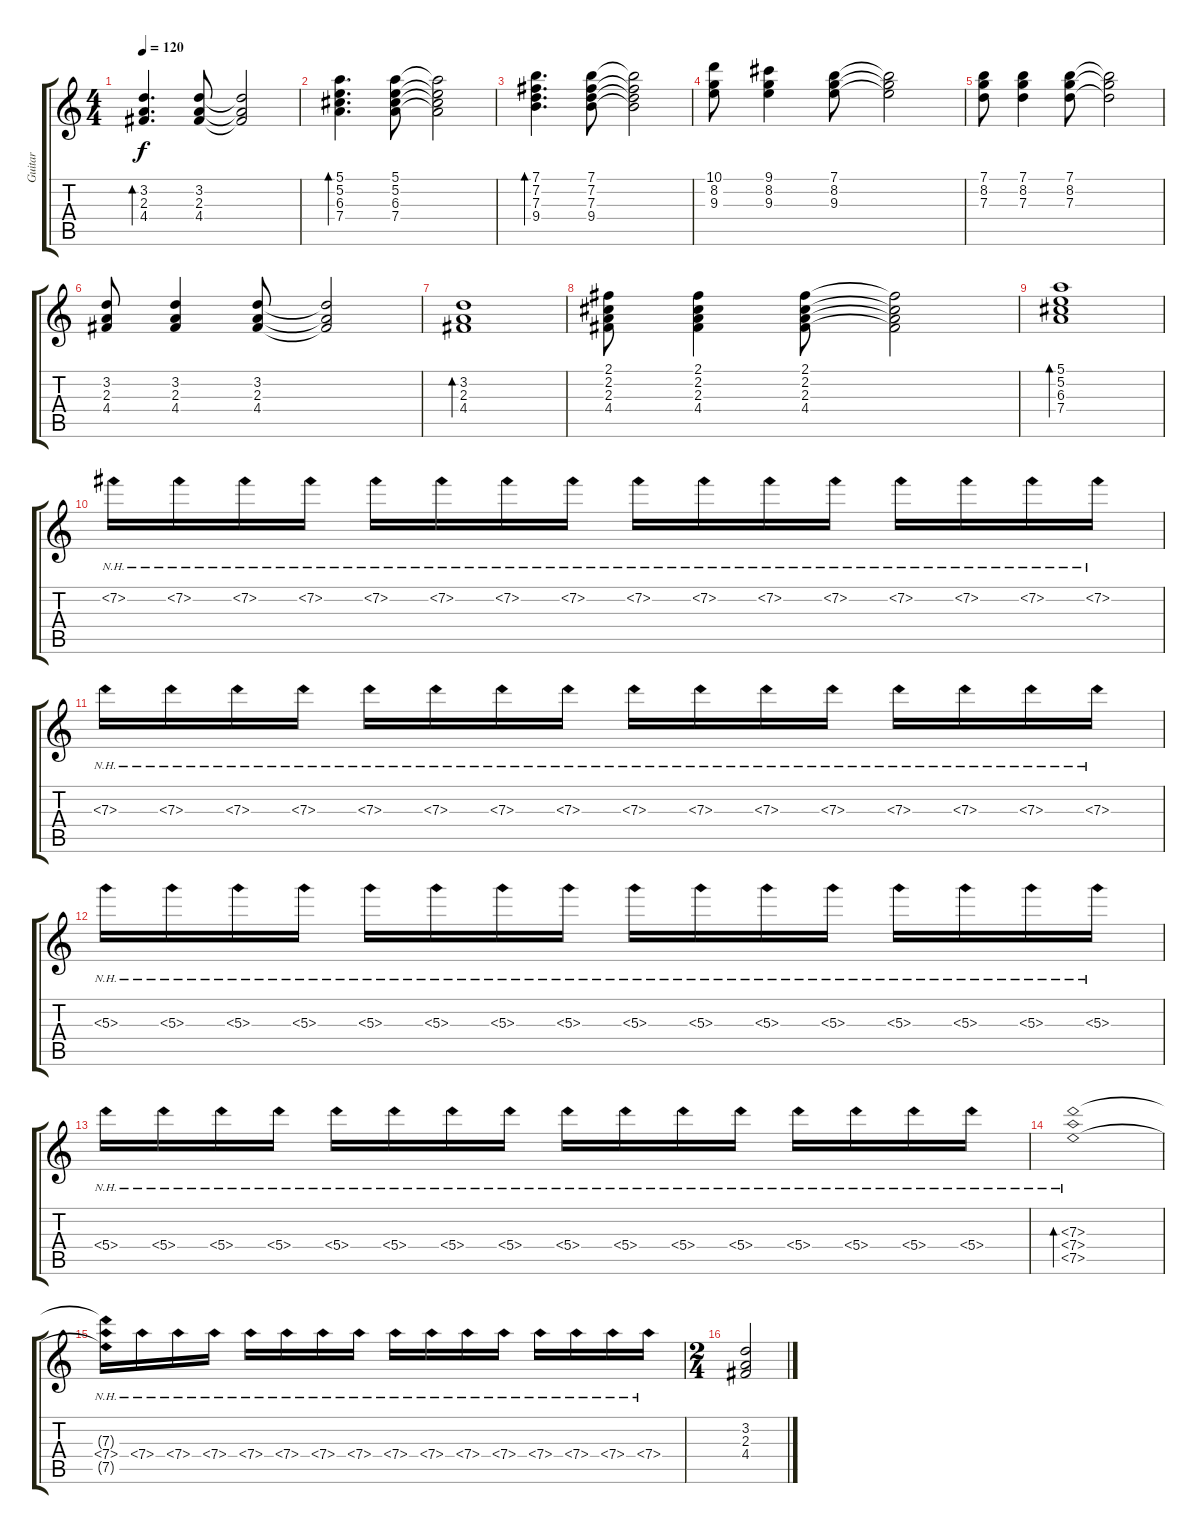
\track ("Guitar" "Guitar") {instrument electricguitarmuted}
\staff {score tabs}
\tuning (E4 B3 G3 D3 A2 E2) {hide}
\ts (4 4)
\tempo 120
\clef g2
\ks c
(3.2 2.3 4.4).4{d bd 120 dy f} (3.2 2.3 4.4).8 (3.2{t} 2.3{t} 4.4{t}).2 |
(5.1 5.2 6.3 7.4).4{d bd 120} (5.1 5.2 6.3 7.4).8 (5.1{t} 5.2{t} 6.3{t} 7.4{t}).2 |
(7.1 7.2 7.3 9.4).4{d bd 120} (7.1 7.2 7.3 9.4).8 (7.1{t} 7.2{t} 7.3{t} 9.4{t}).2 |
(10.1 8.2 9.3).8 (9.1 8.2 9.3).4 (7.1 8.2 9.3).8 (7.1{t} 8.2{t} 9.3{t}).2 |
(7.1 8.2 7.3).8 (7.1 8.2 7.3).4 (7.1 8.2 7.3).8 (7.1{t} 8.2{t} 7.3{t}).2 |
(3.2 2.3 4.4).8 (3.2 2.3 4.4).4 (3.2 2.3 4.4).8 (3.2{t} 2.3{t} 4.4{t}).2 |
(3.2 2.3 4.4).1{bd 120} |
(2.1 2.2 2.3 4.4).8 (2.1 2.2 2.3 4.4).4 (2.1 2.2 2.3 4.4).8 (2.1{t} 2.2{t} 2.3{t} 4.4{t}).2 |
(5.1 5.2 6.3 7.4).1{bd 120} |
7.2{nh}.16 7.2{nh}.16 7.2{nh}.16 7.2{nh}.16 7.2{nh}.16 7.2{nh}.16 7.2{nh}.16 7.2{nh}.16 7.2{nh}.16 7.2{nh}.16 7.2{nh}.16 7.2{nh}.16 7.2{nh}.16 7.2{nh}.16 7.2{nh}.16 7.2{nh}.16 |
7.3{nh}.16 7.3{nh}.16 7.3{nh}.16 7.3{nh}.16 7.3{nh}.16 7.3{nh}.16 7.3{nh}.16 7.3{nh}.16 7.3{nh}.16 7.3{nh}.16 7.3{nh}.16 7.3{nh}.16 7.3{nh}.16 7.3{nh}.16 7.3{nh}.16 7.3{nh}.16 |
5.3{nh}.16 5.3{nh}.16 5.3{nh}.16 5.3{nh}.16 5.3{nh}.16 5.3{nh}.16 5.3{nh}.16 5.3{nh}.16 5.3{nh}.16 5.3{nh}.16 5.3{nh}.16 5.3{nh}.16 5.3{nh}.16 5.3{nh}.16 5.3{nh}.16 5.3{nh}.16 |
5.4{nh}.16 5.4{nh}.16 5.4{nh}.16 5.4{nh}.16 5.4{nh}.16 5.4{nh}.16 5.4{nh}.16 5.4{nh}.16 5.4{nh}.16 5.4{nh}.16 5.4{nh}.16 5.4{nh}.16 5.4{nh}.16 5.4{nh}.16 5.4{nh}.16 5.4{nh}.16 |
(7.3{nh} 7.4{nh} 7.5{nh}).1{bd 240} |
(7.3{nh t} 7.4{nh} 7.5{nh t}).16 7.4{nh}.16 7.4{nh}.16 7.4{nh}.16 7.4{nh}.16 7.4{nh}.16 7.4{nh}.16 7.4{nh}.16 7.4{nh}.16 7.4{nh}.16 7.4{nh}.16 7.4{nh}.16 7.4{nh}.16 7.4{nh}.16 7.4{nh}.16 7.4{nh}.16 |
\ts (2 4)
(3.2 2.3 4.4).2
